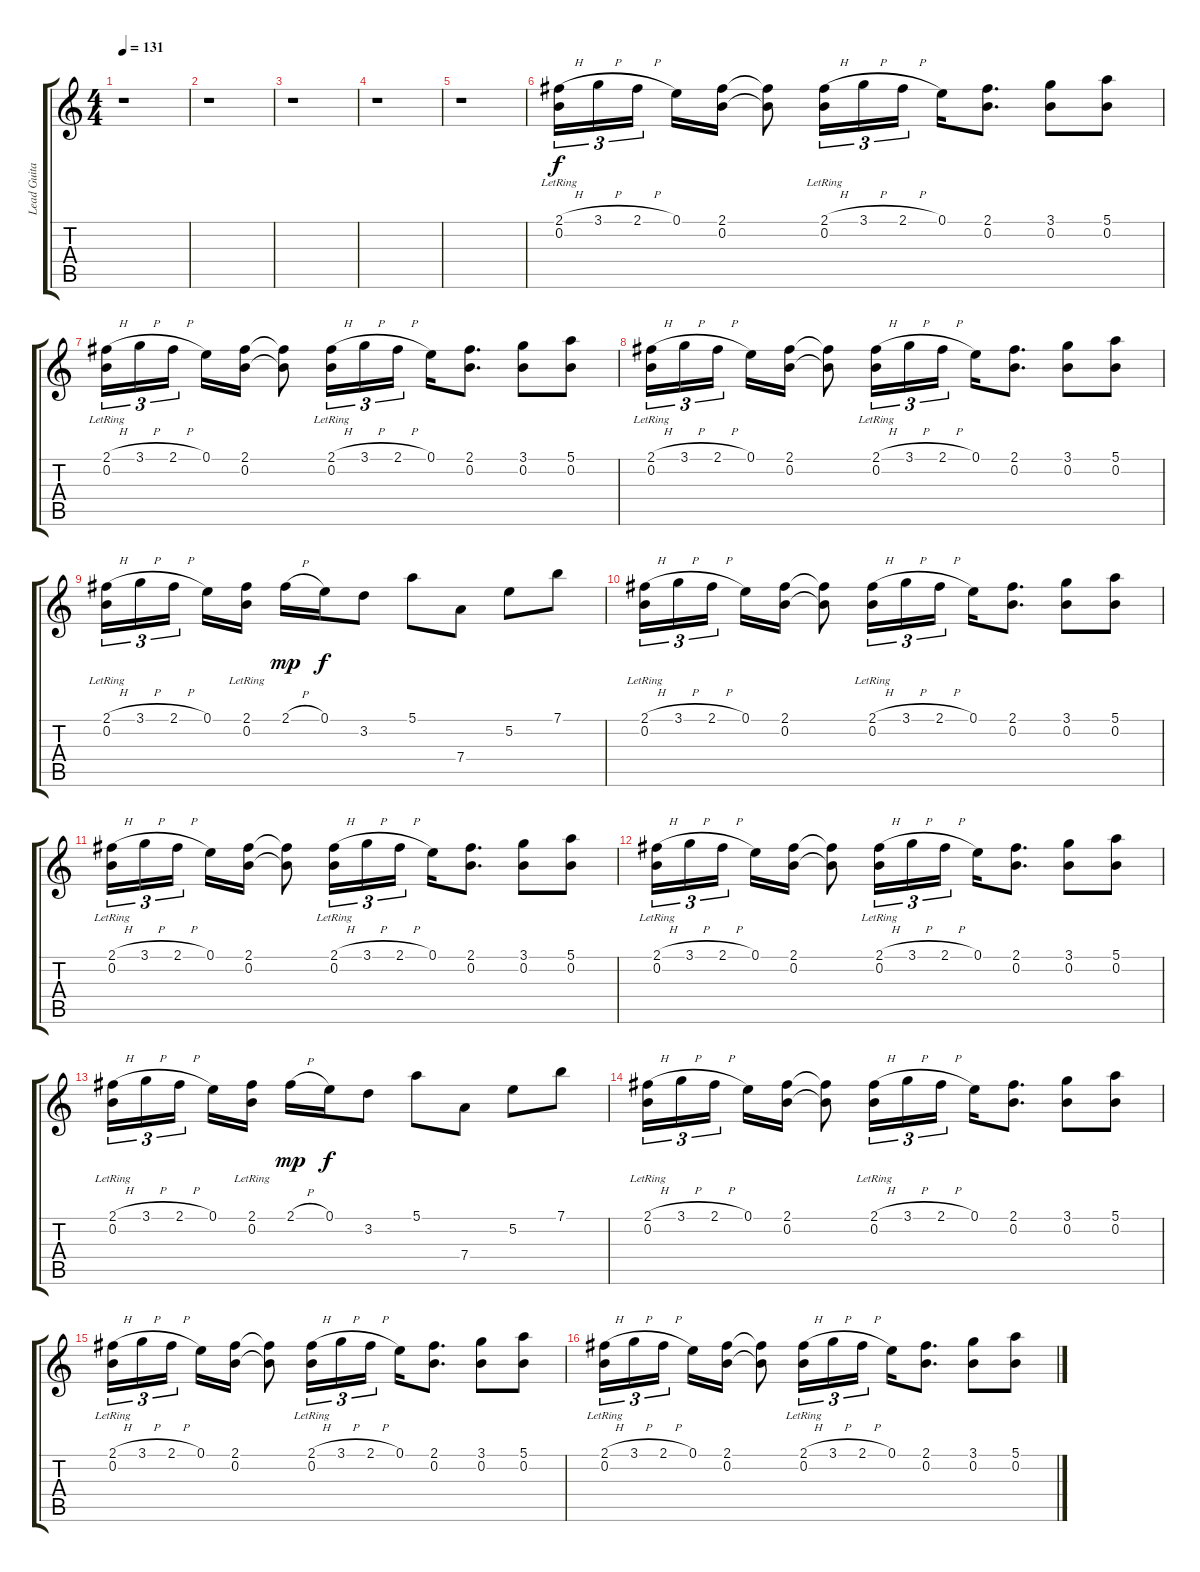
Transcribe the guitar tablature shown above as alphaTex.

\track ("Lead Guitar" "Lead Guita") {instrument distortionguitar}
\staff {score tabs}
\tuning (E4 B3 G3 D3 A2 E2) {hide}
\ts (4 4)
\tempo 131
\clef g2
\ks c
r.1{dy f instrument distortionguitar} |
r.1 |
r.1 |
r.1 |
r.1 |
(2.1{h} 0.2{lr}).16{tu (3 2)} 3.1{h}.16{tu (3 2)} 2.1{h}.16{tu (3 2) beam splitsecondary} 0.1.16 (2.1 0.2).16 (2.1{t} 0.2{t}).8 (2.1{h} 0.2{lr}).16{tu (3 2)} 3.1{h}.16{tu (3 2)} 2.1{h}.16{tu (3 2)} 0.1.16 (2.1 0.2).8{d} (3.1 0.2).8 (5.1 0.2).8 |
(2.1{h} 0.2{lr}).16{tu (3 2)} 3.1{h}.16{tu (3 2)} 2.1{h}.16{tu (3 2) beam splitsecondary} 0.1.16 (2.1 0.2).16 (2.1{t} 0.2{t}).8 (2.1{h} 0.2{lr}).16{tu (3 2)} 3.1{h}.16{tu (3 2)} 2.1{h}.16{tu (3 2)} 0.1.16 (2.1 0.2).8{d} (3.1 0.2).8 (5.1 0.2).8 |
(2.1{h} 0.2{lr}).16{tu (3 2)} 3.1{h}.16{tu (3 2)} 2.1{h}.16{tu (3 2) beam splitsecondary} 0.1.16 (2.1 0.2).16 (2.1{t} 0.2{t}).8 (2.1{h} 0.2{lr}).16{tu (3 2)} 3.1{h}.16{tu (3 2)} 2.1{h}.16{tu (3 2)} 0.1.16 (2.1 0.2).8{d} (3.1 0.2).8 (5.1 0.2).8 |
(2.1{h} 0.2{lr}).16{tu (3 2)} 3.1{h}.16{tu (3 2)} 2.1{h}.16{tu (3 2) beam splitsecondary} 0.1.16 (2.1 0.2{lr}).16 2.1{h}.16{dy mp} 0.1.16{dy f} 3.2.8 5.1.8 7.4.8 5.2.8 7.1.8 |
(2.1{h} 0.2{lr}).16{tu (3 2)} 3.1{h}.16{tu (3 2)} 2.1{h}.16{tu (3 2) beam splitsecondary} 0.1.16 (2.1 0.2).16 (2.1{t} 0.2{t}).8 (2.1{h} 0.2{lr}).16{tu (3 2)} 3.1{h}.16{tu (3 2)} 2.1{h}.16{tu (3 2)} 0.1.16 (2.1 0.2).8{d} (3.1 0.2).8 (5.1 0.2).8 |
(2.1{h} 0.2{lr}).16{tu (3 2)} 3.1{h}.16{tu (3 2)} 2.1{h}.16{tu (3 2) beam splitsecondary} 0.1.16 (2.1 0.2).16 (2.1{t} 0.2{t}).8 (2.1{h} 0.2{lr}).16{tu (3 2)} 3.1{h}.16{tu (3 2)} 2.1{h}.16{tu (3 2)} 0.1.16 (2.1 0.2).8{d} (3.1 0.2).8 (5.1 0.2).8 |
(2.1{h} 0.2{lr}).16{tu (3 2)} 3.1{h}.16{tu (3 2)} 2.1{h}.16{tu (3 2) beam splitsecondary} 0.1.16 (2.1 0.2).16 (2.1{t} 0.2{t}).8 (2.1{h} 0.2{lr}).16{tu (3 2)} 3.1{h}.16{tu (3 2)} 2.1{h}.16{tu (3 2)} 0.1.16 (2.1 0.2).8{d} (3.1 0.2).8 (5.1 0.2).8 |
(2.1{h} 0.2{lr}).16{tu (3 2)} 3.1{h}.16{tu (3 2)} 2.1{h}.16{tu (3 2) beam splitsecondary} 0.1.16 (2.1 0.2{lr}).16 2.1{h}.16{dy mp} 0.1.16{dy f} 3.2.8 5.1.8 7.4.8 5.2.8 7.1.8 |
(2.1{h} 0.2{lr}).16{tu (3 2)} 3.1{h}.16{tu (3 2)} 2.1{h}.16{tu (3 2) beam splitsecondary} 0.1.16 (2.1 0.2).16 (2.1{t} 0.2{t}).8 (2.1{h} 0.2{lr}).16{tu (3 2)} 3.1{h}.16{tu (3 2)} 2.1{h}.16{tu (3 2)} 0.1.16 (2.1 0.2).8{d} (3.1 0.2).8 (5.1 0.2).8 |
(2.1{h} 0.2{lr}).16{tu (3 2)} 3.1{h}.16{tu (3 2)} 2.1{h}.16{tu (3 2) beam splitsecondary} 0.1.16 (2.1 0.2).16 (2.1{t} 0.2{t}).8 (2.1{h} 0.2{lr}).16{tu (3 2)} 3.1{h}.16{tu (3 2)} 2.1{h}.16{tu (3 2)} 0.1.16 (2.1 0.2).8{d} (3.1 0.2).8 (5.1 0.2).8 |
(2.1{h} 0.2{lr}).16{tu (3 2)} 3.1{h}.16{tu (3 2)} 2.1{h}.16{tu (3 2) beam splitsecondary} 0.1.16 (2.1 0.2).16 (2.1{t} 0.2{t}).8 (2.1{h} 0.2{lr}).16{tu (3 2)} 3.1{h}.16{tu (3 2)} 2.1{h}.16{tu (3 2)} 0.1.16 (2.1 0.2).8{d} (3.1 0.2).8 (5.1 0.2).8
